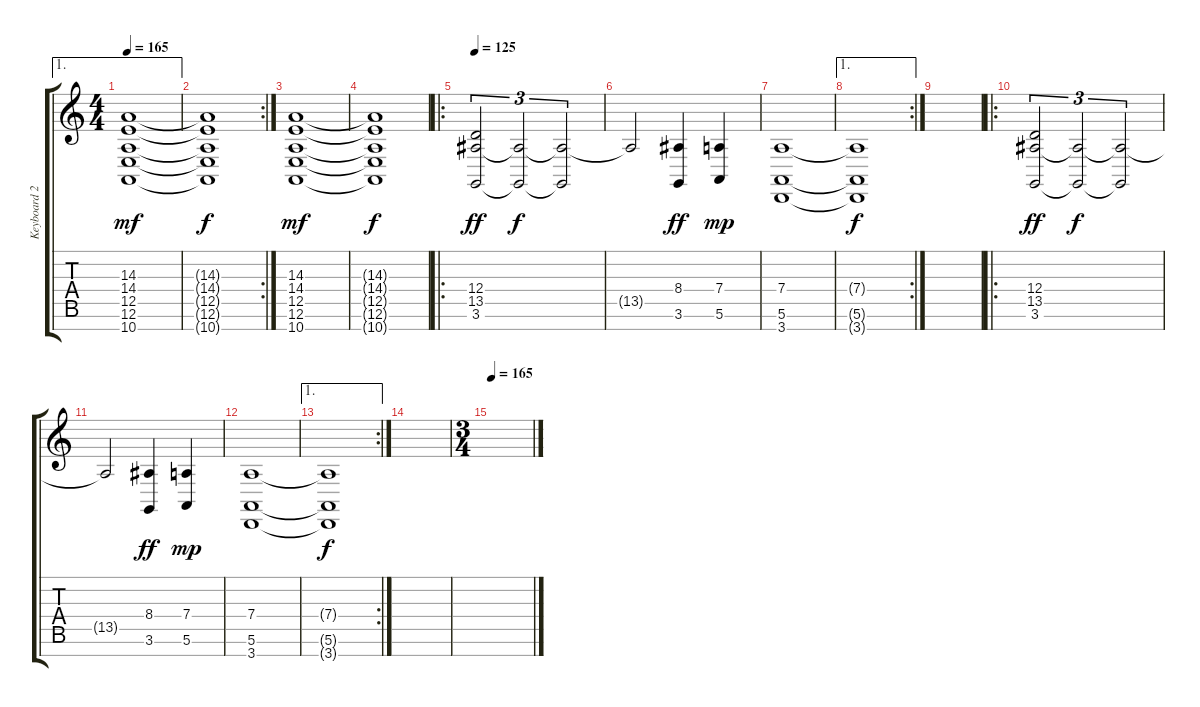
\track ("Keyboard 2" "Keyboard 2") {instrument stringensemble2}
\staff {score tabs}
\tuning (E4 B3 G3 D3 A2 E2 B1) {hide}
\ae 1
\ts (4 4)
\tempo 165
\clef g2
\ks c
(14.3 14.4 12.5 12.6 10.7).1{dy mf} |
\rc 2
(14.3{t} 14.4{t} 12.5{t} 12.6{t} 10.7{t}).1{dy f} |
(14.3 14.4 12.5 12.6 10.7).1{dy mf} |
(14.3{t} 14.4{t} 12.5{t} 12.6{t} 10.7{t}).1{dy f} |
\ro
\tempo 125
(12.4 13.5 3.6).2{tu (3 2) dy ff} (13.5{t} 3.6{t}).2{tu (3 2) dy f} (13.5{t} 3.6{t}).2{tu (3 2)} |
13.5{t}.2 (8.4 3.6).4{dy ff} (7.4 5.6).4{dy mp} |
(7.4 5.6 3.7).1 |
\ae 1
\rc 2
(7.4{t} 5.6{t} 3.7{t}).1{dy f} |
|
\ro
(12.4 13.5 3.6).2{tu (3 2) dy ff} (13.5{t} 3.6{t}).2{tu (3 2) dy f} (13.5{t} 3.6{t}).2{tu (3 2)} |
13.5{t}.2 (8.4 3.6).4{dy ff} (7.4 5.6).4{dy mp} |
(7.4 5.6 3.7).1 |
\ae 1
\rc 2
(7.4{t} 5.6{t} 3.7{t}).1{dy f} |
|
\ts (3 4)
\tempo 165
